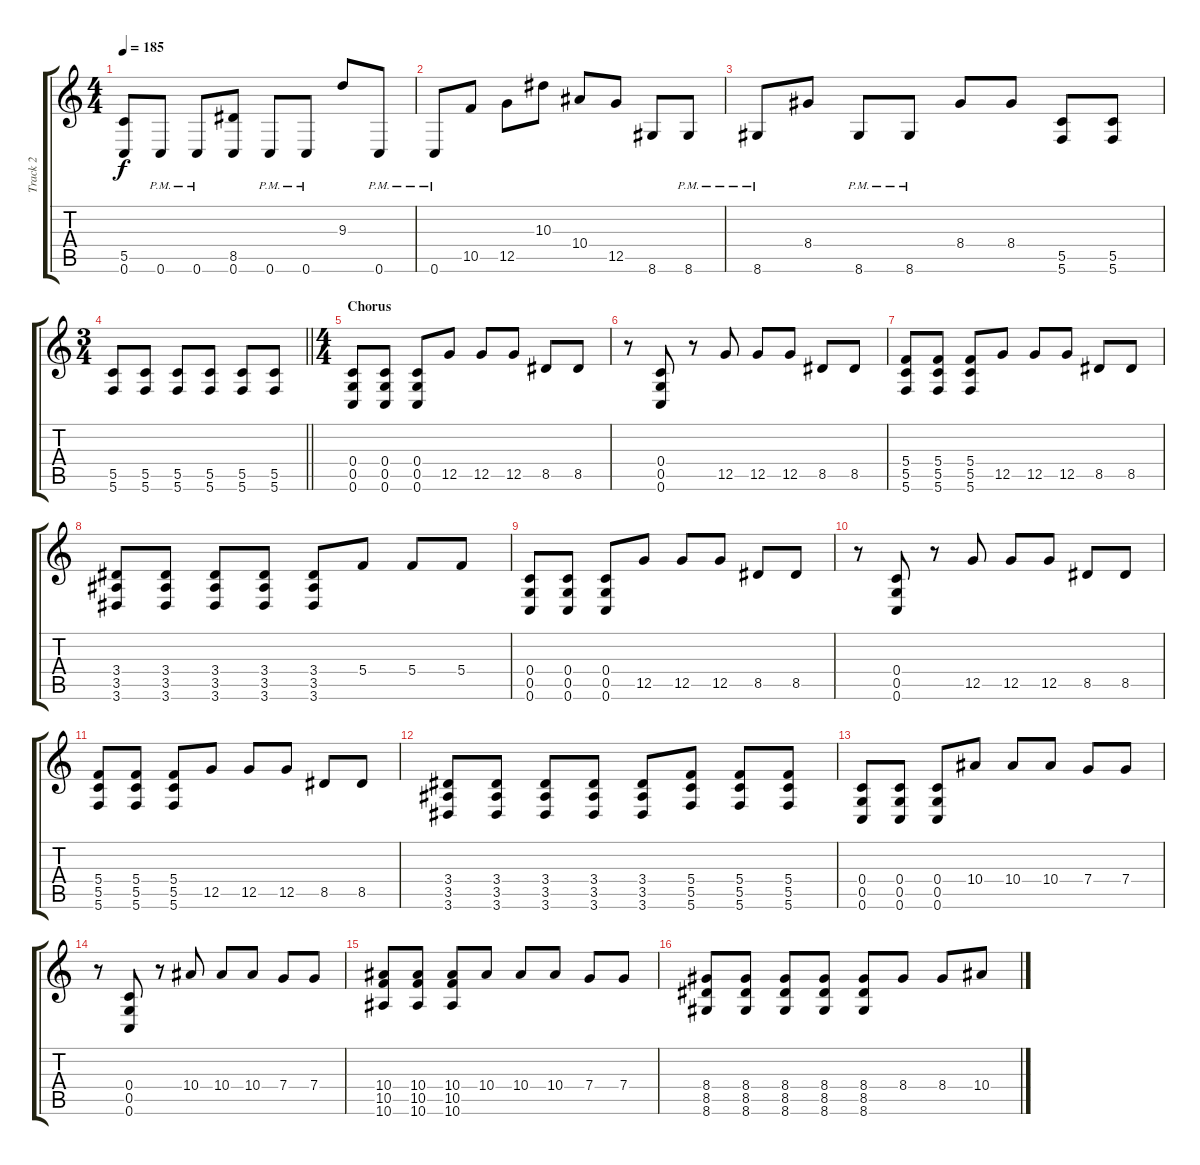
\track ("Track 2" "Track 2") {instrument distortionguitar}
\staff {score tabs}
\tuning (D4 A3 F3 C3 G2 C2) {hide}
\ts (4 4)
\tempo 185
\clef g2
\ks c
(5.5 0.6).8{dy f} 0.6{pm}.8 0.6{pm}.8 (8.5 0.6).8 0.6{pm}.8 0.6{pm}.8 9.3.8 0.6{pm}.8 |
0.6{pm}.8 10.5.8 12.5.8 10.3.8 10.4.8 12.5.8 8.6.8 8.6{pm}.8 |
8.6{pm}.8 8.4.8 8.6{pm}.8 8.6{pm}.8 8.4.8 8.4.8 (5.5 5.6).8 (5.5 5.6).8 |
\ts (3 4)
\barLineRight lightlight
(5.5 5.6).8 (5.5 5.6).8 (5.5 5.6).8 (5.5 5.6).8 (5.5 5.6).8 (5.5 5.6).8 |
\ts (4 4)
\section ("" "Chorus")
(0.4 0.5 0.6).8 (0.4 0.5 0.6).8 (0.4 0.5 0.6).8 12.5.8 12.5.8 12.5.8 8.5.8 8.5.8 |
r.8 (0.4 0.5 0.6).8 r.8 12.5.8 12.5.8 12.5.8 8.5.8 8.5.8 |
(5.4 5.5 5.6).8 (5.4 5.5 5.6).8 (5.4 5.5 5.6).8 12.5.8 12.5.8 12.5.8 8.5.8 8.5.8 |
(3.4 3.5 3.6).8 (3.4 3.5 3.6).8 (3.4 3.5 3.6).8 (3.4 3.5 3.6).8 (3.4 3.5 3.6).8 5.4.8 5.4.8 5.4.8 |
(0.4 0.5 0.6).8 (0.4 0.5 0.6).8 (0.4 0.5 0.6).8 12.5.8 12.5.8 12.5.8 8.5.8 8.5.8 |
r.8 (0.4 0.5 0.6).8 r.8 12.5.8 12.5.8 12.5.8 8.5.8 8.5.8 |
(5.4 5.5 5.6).8 (5.4 5.5 5.6).8 (5.4 5.5 5.6).8 12.5.8 12.5.8 12.5.8 8.5.8 8.5.8 |
(3.4 3.5 3.6).8 (3.4 3.5 3.6).8 (3.4 3.5 3.6).8 (3.4 3.5 3.6).8 (3.4 3.5 3.6).8 (5.4 5.5 5.6).8 (5.4 5.5 5.6).8 (5.4 5.5 5.6).8 |
(0.4 0.5 0.6).8 (0.4 0.5 0.6).8 (0.4 0.5 0.6).8 10.4.8 10.4.8 10.4.8 7.4.8 7.4.8 |
r.8 (0.4 0.5 0.6).8 r.8 10.4.8 10.4.8 10.4.8 7.4.8 7.4.8 |
(10.4 10.5 10.6).8 (10.4 10.5 10.6).8 (10.4 10.5 10.6).8 10.4.8 10.4.8 10.4.8 7.4.8 7.4.8 |
(8.4 8.5 8.6).8 (8.4 8.5 8.6).8 (8.4 8.5 8.6).8 (8.4 8.5 8.6).8 (8.4 8.5 8.6).8 8.4.8 8.4.8 10.4.8
